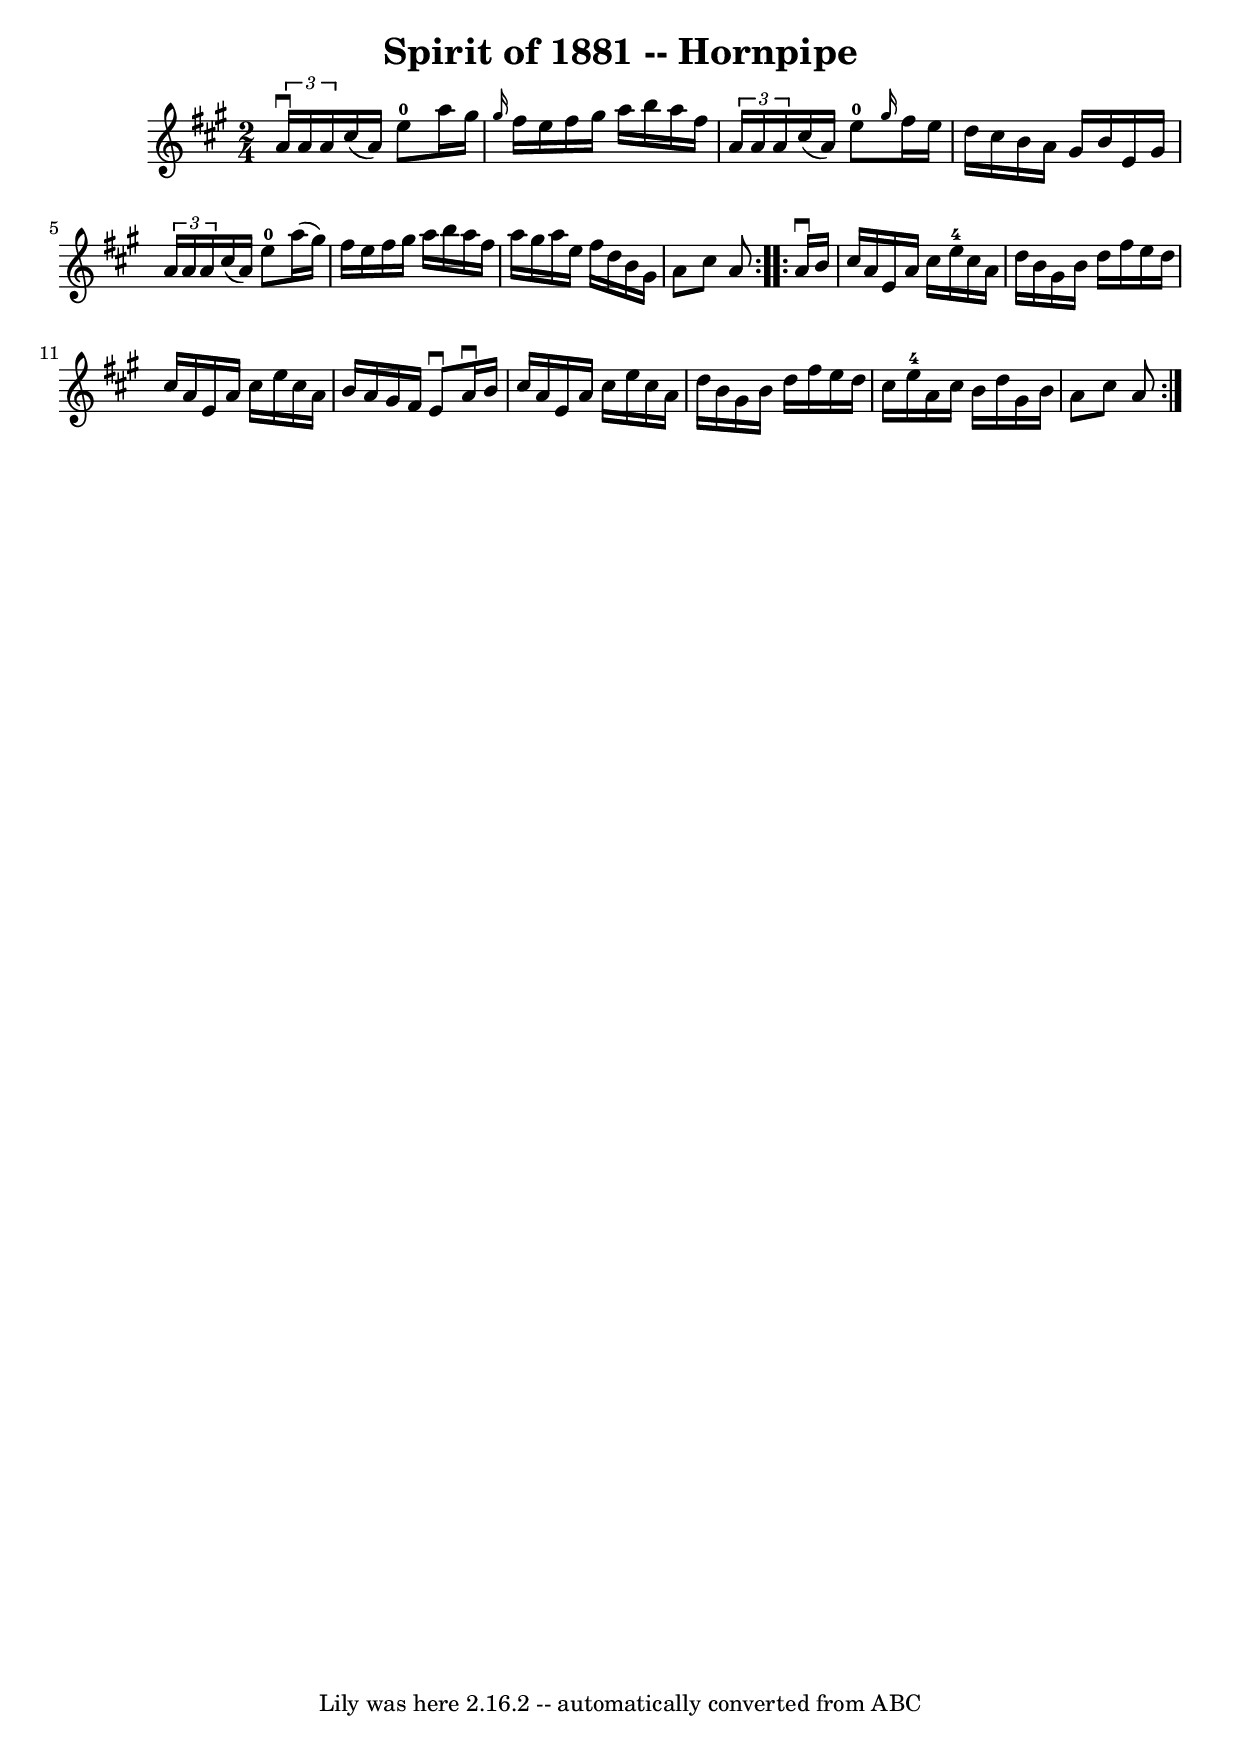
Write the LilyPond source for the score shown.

\version "2.16.2"
\include "Mammoth.ily"
\header {
  %% book = "Ryan's Mammoth Collection"
 crossRefNumber = "1"
 footnotes = "\\\\134 775"
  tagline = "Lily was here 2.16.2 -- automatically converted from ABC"
  title = "Spirit of 1881 -- Hornpipe"

}
voicedefault =  {



  \repeat volta 2 {

    \time 2/4 
    \key a \major
    \times 2/3 { a'16^\downbow a'16 a'16  
	       } cs''16 (a'16) e''8-0 a''16 gs''16     |
    \grace {    
 gs''16  
    } fs''16 e''16 fs''16 gs''16 a''16 b''16 a''16 fs''16     |
    \times 2/3 { a'16 a'16 a'16  
	       } cs''16 (
 a'16) e''8-0 \grace { gs''16   			} fs''16 e''16     |
 d''16 cs''16 b'16 a'16 gs'16 b'16 e'16 gs'16      |
    \times 2/3 { a'16 a'16 a'16  
	       } cs''16 (a'16) e''8-0 a''16 (gs''16)    |
 fs''16 e''16 fs''16 gs''16 a''16 b''16 a''16 fs''16     |
 a''16 gs''16 a''16 e''16 fs''16 d''16 b'16 gs'16     |
 a'8    
 cs''8 a'8  
  }     
  \repeat volta 2 { a'16^\downbow b'16   |
 cs''16 a'16 e'16 a'16 cs''16 e''16-4 cs''16 a'16      |
 d''16 b'16 gs'16 b'16 d''16 fs''16 e''16 d''16     |
 cs''16 a'16 e'16 a'16 cs''16 e''16 cs''16 a'16     |
 b'16 a'16 gs'16 fs'16 e'8^\downbow a'16^\downbow b'16     |
 cs''16 a'16 e'16 a'16 cs''16 e''16 cs''16 a'16     |
 d''16 b'16 gs'16 b'16 d''16 fs''16 e''16 d''16     |
 cs''16 e''16-4 a'16 cs''16 b'16 d''16 gs'16 b'16     |
 a'8 cs''8 
 a'8  
  }   

}

\score{
  <<

    \context Staff="default"
    {
      \voicedefault 
      
    }

  >>
  \layout {
    
  }
  \midi {
  }

}
